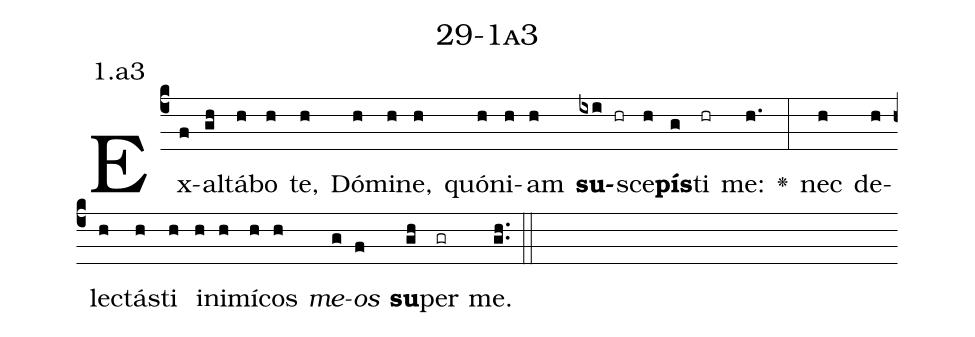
name: 29-1a3;
annotation: 1.a3;
%%
(c4)Ex(f)al(gh)tá(h)bo(h) te,(h) Dó(h)mi(h)ne,(h) quón(h)i(h)am(h) <b>su</b>(ixi hr)sce(h)<b>pís</b>(g)ti(hr) me:(h.) <v>\greheightstar</v>(:) nec(h) de(h)lec(h)tás(h)ti(h) in(h)i(h)mí(h)cos(h) <i>me</i>(g)<i>os</i>(f) <b>su</b>(gh)per(gr) me.(gh..) (::)


%E(h) u(h) o(g) u(f) a(gh) e.(gh..) (::)
